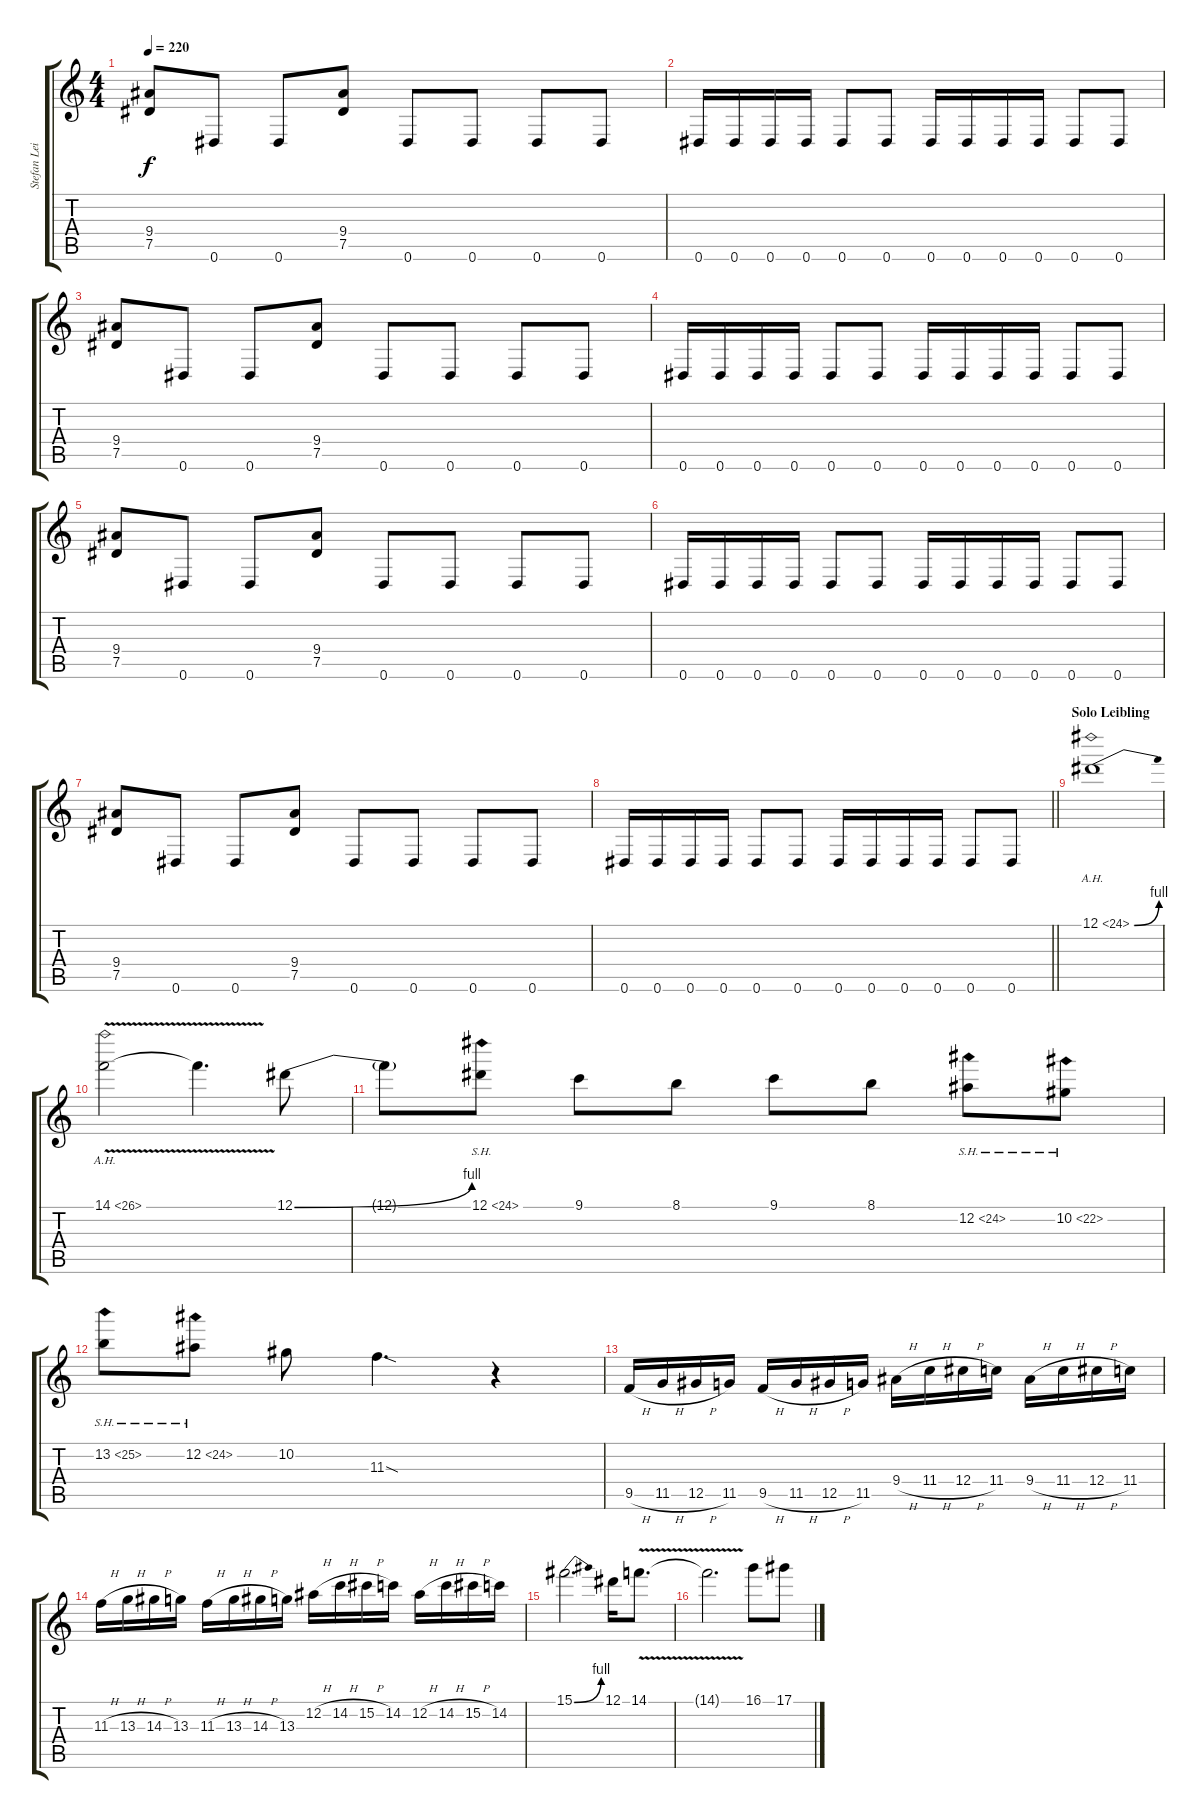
\track ("Stefan Leibing" "Stefan Lei") {instrument distortionguitar}
\staff {score tabs}
\tuning (Eb4 Bb3 Gb3 Db3 Ab2 Eb2) {hide}
\ts (4 4)
\tempo 220
\clef g2
\ks c
(9.4 7.5).8{dy f} 0.6.8 0.6.8 (9.4 7.5).8 0.6.8 0.6.8 0.6.8 0.6.8 |
0.6.16 0.6.16 0.6.16 0.6.16 0.6.8 0.6.8 0.6.16 0.6.16 0.6.16 0.6.16 0.6.8 0.6.8 |
(9.4 7.5).8 0.6.8 0.6.8 (9.4 7.5).8 0.6.8 0.6.8 0.6.8 0.6.8 |
0.6.16 0.6.16 0.6.16 0.6.16 0.6.8 0.6.8 0.6.16 0.6.16 0.6.16 0.6.16 0.6.8 0.6.8 |
(9.4 7.5).8 0.6.8 0.6.8 (9.4 7.5).8 0.6.8 0.6.8 0.6.8 0.6.8 |
0.6.16 0.6.16 0.6.16 0.6.16 0.6.8 0.6.8 0.6.16 0.6.16 0.6.16 0.6.16 0.6.8 0.6.8 |
(9.4 7.5).8 0.6.8 0.6.8 (9.4 7.5).8 0.6.8 0.6.8 0.6.8 0.6.8 |
\barLineRight lightlight
0.6.16 0.6.16 0.6.16 0.6.16 0.6.8 0.6.8 0.6.16 0.6.16 0.6.16 0.6.16 0.6.8 0.6.8 |
\section ("" "Solo Leibling")
12.1{be (bend 0 0 60 4) ah 12}.1{volume 16} |
14.1{ah 12 v}.2 14.1{t}.4{d} 12.1{be (bend 0 0 60 4)}.8 |
12.1{t}.8 12.1{sh 12}.8 9.1.8 8.1.8 9.1.8 8.1.8 12.2{sh 12}.8 10.2{sh 12}.8 |
13.2{sh 12}.8 12.2{sh 12}.8 10.2.8 11.3{sod}.4{d} r.4 |
9.5{h}.16 11.5{h}.16 12.5{h}.16 11.5.16 9.5{h}.16 11.5{h}.16 12.5{h}.16 11.5.16 9.4{h}.16 11.4{h}.16 12.4{h}.16 11.4.16 9.4{h}.16 11.4{h}.16 12.4{h}.16 11.4.16 |
11.3{h}.16 13.3{h}.16 14.3{h}.16 13.3.16 11.3{h}.16 13.3{h}.16 14.3{h}.16 13.3.16 12.2{h}.16 14.2{h}.16 15.2{h}.16 14.2.16 12.2{h}.16 14.2{h}.16 15.2{h}.16 14.2.16 |
15.1{be (bend 0 0 60 4)}.2{d} 12.1.16 14.1{v}.8{d} |
14.1{t}.2{d} 16.1.8 17.1.8
